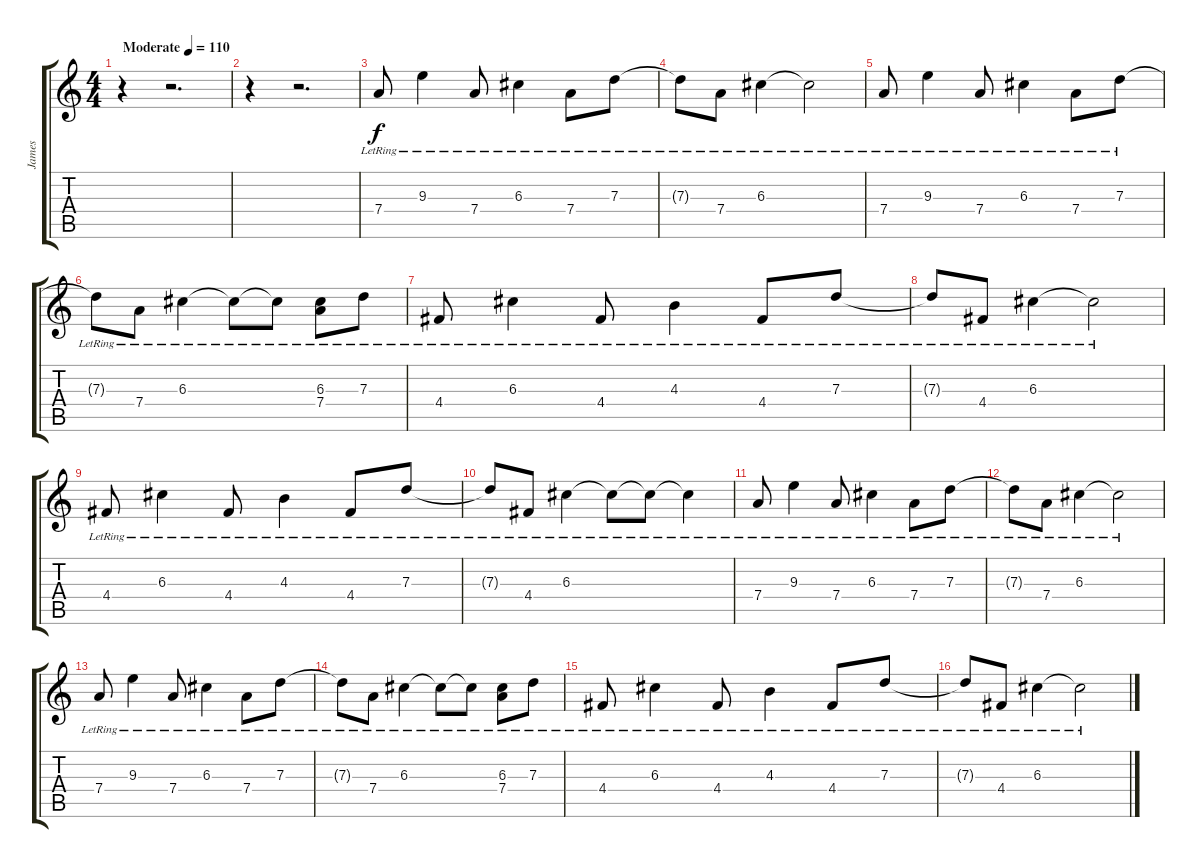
\track ("James" "James") {instrument electricguitarjazz}
\staff {score tabs}
\tuning (E4 B3 G3 D3 A2 D2) {hide}
\ts (4 4)
\tempo (110 "Moderate")
\clef g2
\ks c
r.4{dy f instrument electricguitarjazz} r.2{d} |
r.4 r.2{d} |
7.4{lr}.8 9.3{lr}.4 7.4{lr}.8 6.3{lr}.4 7.4{lr}.8 7.3{lr}.8 |
7.3{lr t}.8 7.4{lr}.8 6.3{lr}.4 6.3{lr t}.2 |
7.4{lr}.8 9.3{lr}.4 7.4{lr}.8 6.3{lr}.4 7.4{lr}.8 7.3{lr}.8 |
7.3{lr t}.8 7.4{lr}.8 6.3{lr}.4 6.3{lr t}.8 6.3{lr t}.8 (6.3{lr} 7.4{lr}).8 7.3{lr}.8 |
4.4{lr}.8 6.3{lr}.4 4.4{lr}.8 4.3{lr}.4 4.4{lr}.8 7.3{lr}.8 |
7.3{lr t}.8 4.4{lr}.8 6.3{lr}.4 6.3{lr t}.2 |
4.4{lr}.8 6.3{lr}.4 4.4{lr}.8 4.3{lr}.4 4.4{lr}.8 7.3{lr}.8 |
7.3{lr t}.8 4.4{lr}.8 6.3{lr}.4 6.3{lr t}.8 6.3{lr t}.8 6.3{lr t}.4 |
7.4{lr}.8 9.3{lr}.4 7.4{lr}.8 6.3{lr}.4 7.4{lr}.8 7.3{lr}.8 |
7.3{lr t}.8 7.4{lr}.8 6.3{lr}.4 6.3{lr t}.2 |
7.4{lr}.8 9.3{lr}.4 7.4{lr}.8 6.3{lr}.4 7.4{lr}.8 7.3{lr}.8 |
7.3{lr t}.8 7.4{lr}.8 6.3{lr}.4 6.3{lr t}.8 6.3{lr t}.8 (6.3{lr} 7.4{lr}).8 7.3{lr}.8 |
4.4{lr}.8 6.3{lr}.4 4.4{lr}.8 4.3{lr}.4 4.4{lr}.8 7.3{lr}.8 |
7.3{lr t}.8 4.4{lr}.8 6.3{lr}.4 6.3{lr t}.2
